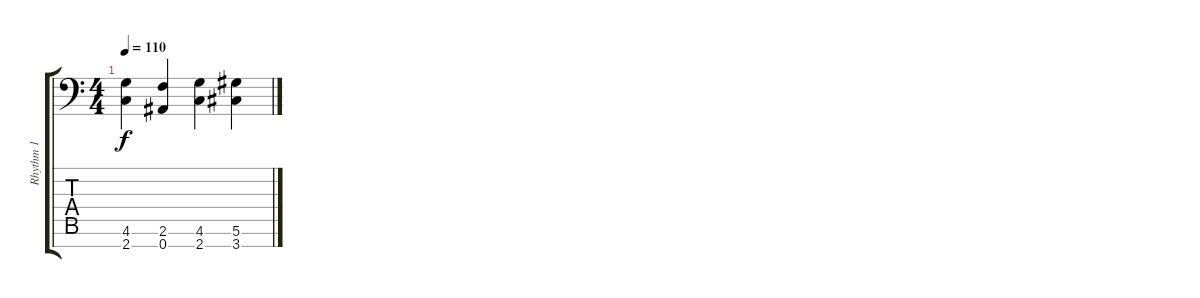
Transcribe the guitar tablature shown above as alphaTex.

\track ("Rhythm 1" "Rhythm 1") {instrument distortionguitar}
\staff {score tabs}
\tuning (Eb4 Bb3 Gb3 Db3 Ab2 Eb2 Bb1) {hide}
\ts (4 4)
\tempo 110
\clef f4
\ks c
(4.6 2.7).4{dy f} (2.6 0.7).4 (4.6 2.7).4 (5.6 3.7).4
